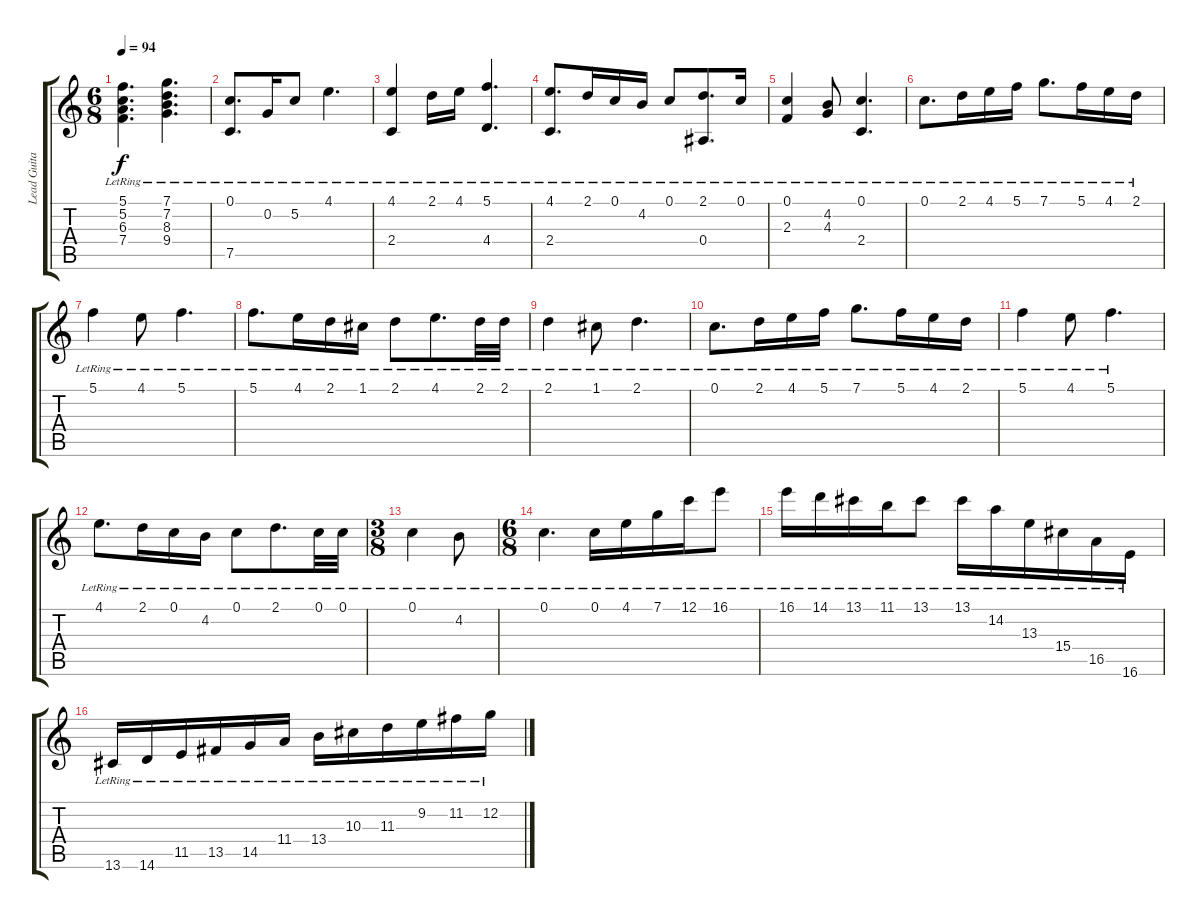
\track ("Lead Guitar" "Lead Guita") {instrument acousticguitarsteel}
\staff {score tabs}
\tuning (C4 G3 Eb3 Bb2 F2 C2) {hide}
\ts (6 8)
\tempo 94
\clef g2
\ks c
(5.1{lr} 5.2{lr} 6.3{lr} 7.4{lr}).4{d dy f} (7.1{lr} 7.2{lr} 8.3{lr} 9.4{lr}).4{d} |
(0.1{lr} 7.5{lr}).8{d} 0.2{lr}.16 5.2{lr}.8 4.1{lr}.4{d} |
(4.1{lr} 2.4{lr}).4 2.1{lr}.16 4.1{lr}.16 (5.1{lr} 4.4{lr}).4{d} |
(4.1{lr} 2.4{lr}).8{d} 2.1{lr}.16 0.1{lr}.16 4.2{lr}.16 0.1{lr}.8 (2.1{lr} 0.4{lr}).8{d} 0.1{lr}.16 |
(0.1{lr} 2.3{lr}).4 (4.2{lr} 4.3{lr}).8 (0.1{lr} 2.4{lr}).4{d} |
0.1{lr}.8{d} 2.1{lr}.16 4.1{lr}.16 5.1{lr}.16 7.1{lr}.8{d} 5.1{lr}.16 4.1{lr}.16 2.1{lr}.16 |
5.1{lr}.4 4.1{lr}.8 5.1{lr}.4{d} |
5.1{lr}.8{d} 4.1{lr}.16 2.1{lr}.16 1.1{lr}.16 2.1{lr}.8 4.1{lr}.8{d} 2.1{lr}.32 2.1{lr}.32 |
2.1{lr}.4 1.1{lr}.8 2.1{lr}.4{d} |
0.1{lr}.8{d} 2.1{lr}.16 4.1{lr}.16 5.1{lr}.16 7.1{lr}.8{d} 5.1{lr}.16 4.1{lr}.16 2.1{lr}.16 |
5.1{lr}.4 4.1{lr}.8 5.1{lr}.4{d} |
4.1{lr}.8{d} 2.1{lr}.16 0.1{lr}.16 4.2{lr}.16 0.1{lr}.8 2.1{lr}.8{d} 0.1{lr}.32 0.1{lr}.32 |
\ts (3 8)
0.1{lr}.4 4.2{lr}.8 |
\ts (6 8)
0.1{lr}.4{d} 0.1{lr}.16 4.1{lr}.16 7.1{lr}.16 12.1{lr}.16 16.1{lr}.8 |
16.1{lr}.16 14.1{lr}.16 13.1{lr}.16 11.1{lr}.16 13.1{lr}.8 13.1{lr}.16 14.2{lr}.16 13.3{lr}.16 15.4{lr}.16 16.5{lr}.16 16.6{lr}.16 |
13.6{lr}.16 14.6{lr}.16 11.5{lr}.16 13.5{lr}.16 14.5{lr}.16 11.4{lr}.16 13.4{lr}.16 10.3{lr}.16 11.3{lr}.16 9.2{lr}.16 11.2{lr}.16 12.2{lr}.16
